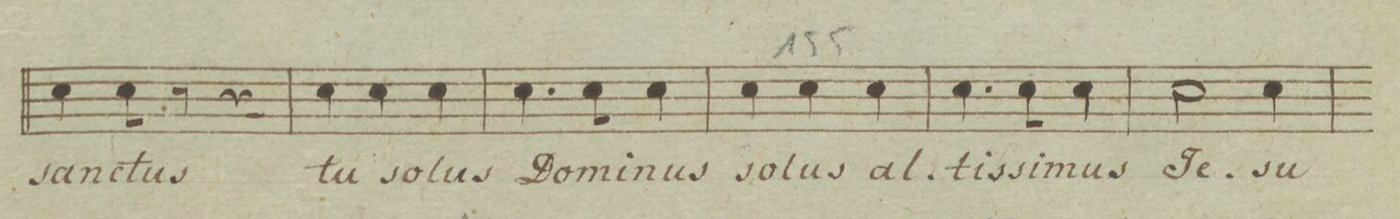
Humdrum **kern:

**kern	**text	**dynam
*I"Tenore	*	*
*clefC4	*	*
*k[b-e-]	*	*
*met(c)	*	*
*M3/4	*	*
4B-\	San-	.
8B-\	-ctus	.
8r	.	.
4r	.	.
=153	=153	=153
4B-\	tu	.
4B-\	so-	.
4B-\	-lus	.
=154	=154	=154
4.B-\	Do-	.
8B-\	-mi-	.
4B-\	-nus	.
=155	=155	=155
4B-\	so-	.
4B-\	-lus	.
4B-\	al-	.
=156	=156	=156
4.B-\	-tis-	.
8B-\	-si-	.
4B-\	-mus	.
=157	=157	=157
2B-\	Je-	.
4B-\	-su	.
=158	=158	=158
*-	*-	*-
